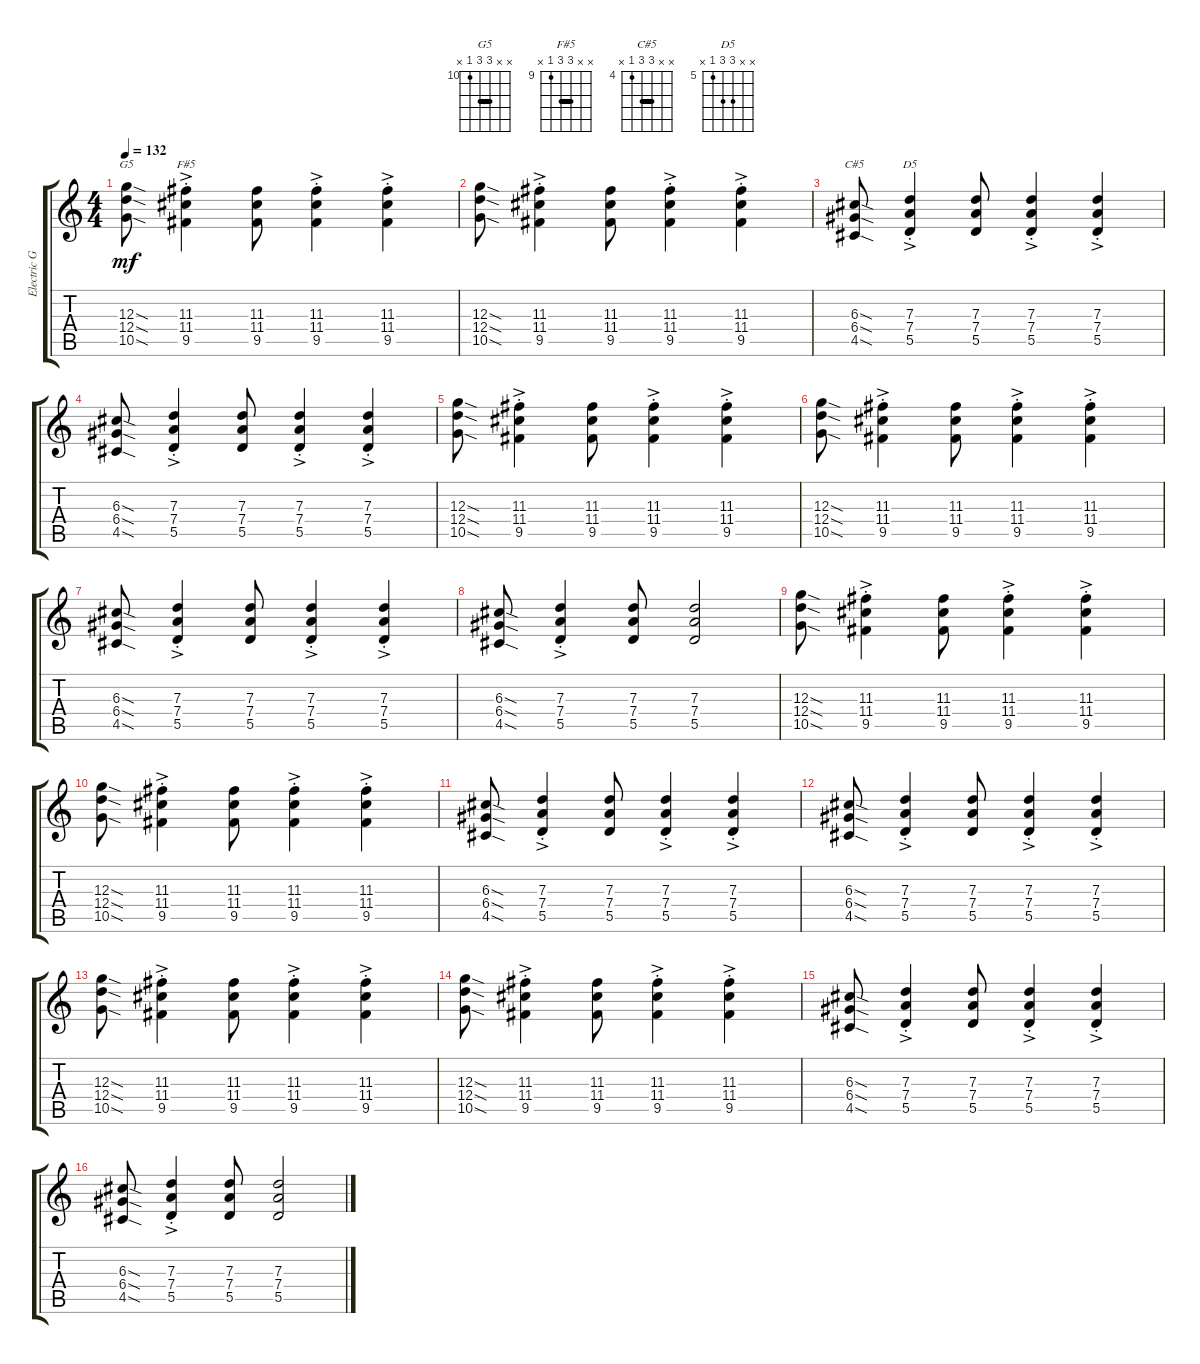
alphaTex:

\track ("Electric Guitar" "Electric G") {instrument overdrivenguitar}
\staff {score tabs}
\tuning (E4 B3 G3 D3 A2 E2) {hide}
\chord ("G5" x x 12 12 10 x) {firstfret 10 barre 12}
\chord ("F#5" x x 11 11 9 x) {firstfret 9 barre 11}
\chord ("C#5" x x 6 6 4 x) {firstfret 4 barre 6}
\chord ("D5" x x 7 7 5 x) {firstfret 5}
\ts (4 4)
\tempo 132
\clef g2
\ks c
(12.3{sod} 12.4{sod} 10.5{sod}).8{ch "G5" dy mf} (11.3{ac st} 11.4{ac st} 9.5{ac st}).4{ch "F#5"} (11.3 11.4 9.5).8 (11.3{ac st} 11.4{ac st} 9.5{ac st}).4 (11.3{ac st} 11.4{ac st} 9.5{ac st}).4 |
(12.3{sod} 12.4{sod} 10.5{sod}).8 (11.3{ac st} 11.4{ac st} 9.5{ac st}).4 (11.3 11.4 9.5).8 (11.3{ac st} 11.4{ac st} 9.5{ac st}).4 (11.3{ac st} 11.4{ac st} 9.5{ac st}).4 |
(6.3{sod} 6.4{sod} 4.5{sod}).8{ch "C#5"} (7.3{ac st} 7.4{ac st} 5.5{ac st}).4{ch "D5"} (7.3 7.4 5.5).8 (7.3{ac st} 7.4{ac st} 5.5{ac st}).4 (7.3{ac st} 7.4{ac st} 5.5{ac st}).4 |
(6.3{sod} 6.4{sod} 4.5{sod}).8 (7.3{ac st} 7.4{ac st} 5.5{ac st}).4 (7.3 7.4 5.5).8 (7.3{ac st} 7.4{ac st} 5.5{ac st}).4 (7.3{ac st} 7.4{ac st} 5.5{ac st}).4 |
(12.3{sod} 12.4{sod} 10.5{sod}).8 (11.3{ac st} 11.4{ac st} 9.5{ac st}).4 (11.3 11.4 9.5).8 (11.3{ac st} 11.4{ac st} 9.5{ac st}).4 (11.3{ac st} 11.4{ac st} 9.5{ac st}).4 |
(12.3{sod} 12.4{sod} 10.5{sod}).8 (11.3{ac st} 11.4{ac st} 9.5{ac st}).4 (11.3 11.4 9.5).8 (11.3{ac st} 11.4{ac st} 9.5{ac st}).4 (11.3{ac st} 11.4{ac st} 9.5{ac st}).4 |
(6.3{sod} 6.4{sod} 4.5{sod}).8 (7.3{ac st} 7.4{ac st} 5.5{ac st}).4 (7.3 7.4 5.5).8 (7.3{ac st} 7.4{ac st} 5.5{ac st}).4 (7.3{ac st} 7.4{ac st} 5.5{ac st}).4 |
(6.3{sod} 6.4{sod} 4.5{sod}).8 (7.3{ac st} 7.4{ac st} 5.5{ac st}).4 (7.3 7.4 5.5).8 (7.3 7.4 5.5).2 |
(12.3{sod} 12.4{sod} 10.5{sod}).8 (11.3{ac st} 11.4{ac st} 9.5{ac st}).4 (11.3 11.4 9.5).8 (11.3{ac st} 11.4{ac st} 9.5{ac st}).4 (11.3{ac st} 11.4{ac st} 9.5{ac st}).4 |
(12.3{sod} 12.4{sod} 10.5{sod}).8 (11.3{ac st} 11.4{ac st} 9.5{ac st}).4 (11.3 11.4 9.5).8 (11.3{ac st} 11.4{ac st} 9.5{ac st}).4 (11.3{ac st} 11.4{ac st} 9.5{ac st}).4 |
(6.3{sod} 6.4{sod} 4.5{sod}).8 (7.3{ac st} 7.4{ac st} 5.5{ac st}).4 (7.3 7.4 5.5).8 (7.3{ac st} 7.4{ac st} 5.5{ac st}).4 (7.3{ac st} 7.4{ac st} 5.5{ac st}).4 |
(6.3{sod} 6.4{sod} 4.5{sod}).8 (7.3{ac st} 7.4{ac st} 5.5{ac st}).4 (7.3 7.4 5.5).8 (7.3{ac st} 7.4{ac st} 5.5{ac st}).4 (7.3{ac st} 7.4{ac st} 5.5{ac st}).4 |
(12.3{sod} 12.4{sod} 10.5{sod}).8 (11.3{ac st} 11.4{ac st} 9.5{ac st}).4 (11.3 11.4 9.5).8 (11.3{ac st} 11.4{ac st} 9.5{ac st}).4 (11.3{ac st} 11.4{ac st} 9.5{ac st}).4 |
(12.3{sod} 12.4{sod} 10.5{sod}).8 (11.3{ac st} 11.4{ac st} 9.5{ac st}).4 (11.3 11.4 9.5).8 (11.3{ac st} 11.4{ac st} 9.5{ac st}).4 (11.3{ac st} 11.4{ac st} 9.5{ac st}).4 |
(6.3{sod} 6.4{sod} 4.5{sod}).8 (7.3{ac st} 7.4{ac st} 5.5{ac st}).4 (7.3 7.4 5.5).8 (7.3{ac st} 7.4{ac st} 5.5{ac st}).4 (7.3{ac st} 7.4{ac st} 5.5{ac st}).4 |
(6.3{sod} 6.4{sod} 4.5{sod}).8 (7.3{ac st} 7.4{ac st} 5.5{ac st}).4 (7.3 7.4 5.5).8 (7.3 7.4 5.5).2
